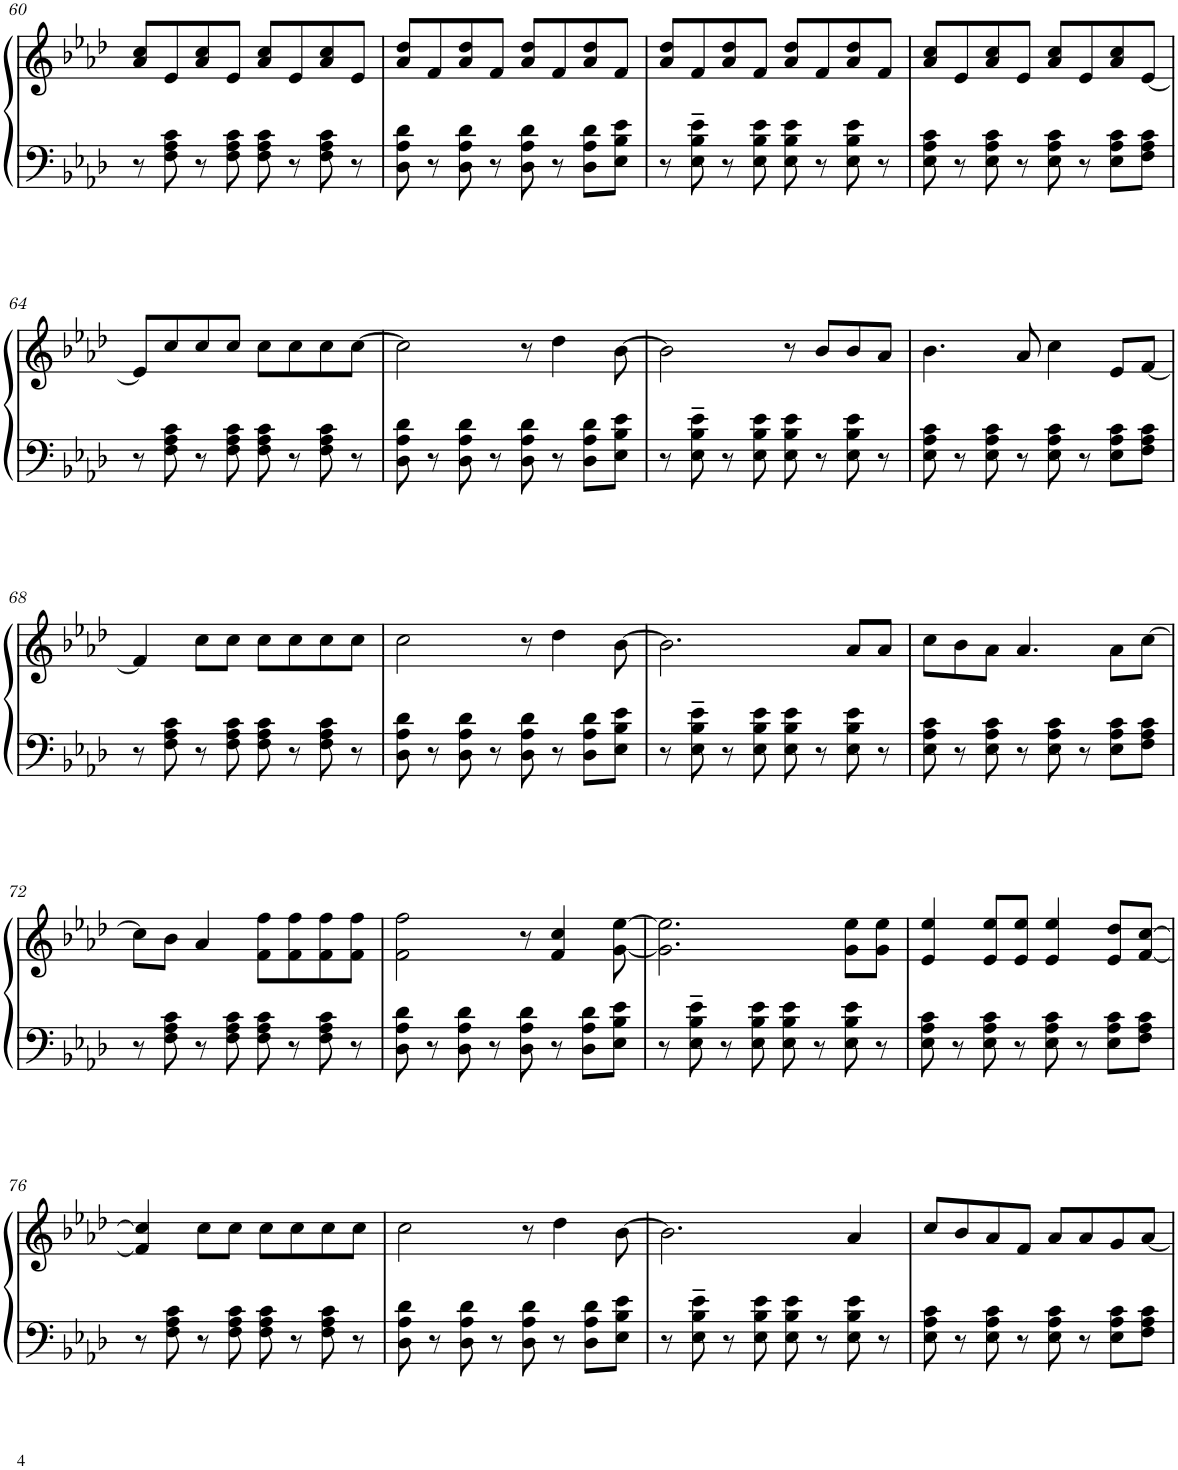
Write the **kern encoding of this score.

**kern	**kern
*part1	*part1
*staff2	*staff1
*I"Piano	*
*I'Pno.	*
!!LO:PB:g=z
*clefF4	*clefG2
*k[b-e-a-d-]	*k[b-e-a-d-]
*M4/4	*M4/4
=60	=60
8r	8a-/ 8cc/L
8F\ 8A-\ 8c\	8e-/
8r	8a-/ 8cc/
8F\ 8A-\ 8c\	8e-/J
8F\ 8A-\ 8c\	8a-/ 8cc/L
8r	8e-/
8F\ 8A-\ 8c\	8a-/ 8cc/
8r	8e-/J
=61	=61
8D-\ 8A-\ 8d-\	8a-/ 8dd-/L
8r	8f/
8D-\ 8A-\ 8d-\	8a-/ 8dd-/
8r	8f/J
8D-\ 8A-\ 8d-\	8a-/ 8dd-/L
8r	8f/
8D-\ 8A-\ 8d-\L	8a-/ 8dd-/
8E-\ 8B-\ 8e-\J	8f/J
=62	=62
8r	8a-/ 8dd-/L
8E-\~ 8B-\~ 8e-\~	8f/
8r	8a-/ 8dd-/
8E-\ 8B-\ 8e-\	8f/J
8E-\ 8B-\ 8e-\	8a-/ 8dd-/L
8r	8f/
8E-\ 8B-\ 8e-\	8a-/ 8dd-/
8r	8f/J
=63	=63
8E-\ 8A-\ 8c\	8a-/ 8cc/L
8r	8e-/
8E-\ 8A-\ 8c\	8a-/ 8cc/
8r	8e-/J
8E-\ 8A-\ 8c\	8a-/ 8cc/L
8r	8e-/
8E-\ 8A-\ 8c\L	8a-/ 8cc/
8F\ 8A-\ 8c\J	[8e-/J
!!LO:LB:g=z
=64	=64
8r	8e-/L]
8F\ 8A-\ 8c\	8cc/
8r	8cc/
8F\ 8A-\ 8c\	8cc/J
8F\ 8A-\ 8c\	8cc\L
8r	8cc\
8F\ 8A-\ 8c\	8cc\
8r	[8cc\J
=65	=65
8D-\ 8A-\ 8d-\	2cc\]
8r	.
8D-\ 8A-\ 8d-\	.
8r	.
8D-\ 8A-\ 8d-\	8r
8r	4dd-\
8D-\ 8A-\ 8d-\L	.
8E-\ 8B-\ 8e-\J	[8b-\
=66	=66
8r	2b-\]
8E-\~ 8B-\~ 8e-\~	.
8r	.
8E-\ 8B-\ 8e-\	.
8E-\ 8B-\ 8e-\	8r
8r	8b-/L
8E-\ 8B-\ 8e-\	8b-/
8r	8a-/J
=67	=67
8E-\ 8A-\ 8c\	4.b-\
8r	.
8E-\ 8A-\ 8c\	.
8r	8a-/
8E-\ 8A-\ 8c\	4cc\
8r	.
8E-\ 8A-\ 8c\L	8e-/L
8F\ 8A-\ 8c\J	[8f/J
!!LO:LB:g=z
=68	=68
8r	4f/]
8F\ 8A-\ 8c\	.
8r	8cc\L
8F\ 8A-\ 8c\	8cc\J
8F\ 8A-\ 8c\	8cc\L
8r	8cc\
8F\ 8A-\ 8c\	8cc\
8r	8cc\J
=69	=69
8D-\ 8A-\ 8d-\	2cc\
8r	.
8D-\ 8A-\ 8d-\	.
8r	.
8D-\ 8A-\ 8d-\	8r
8r	4dd-\
8D-\ 8A-\ 8d-\L	.
8E-\ 8B-\ 8e-\J	[8b-\
=70	=70
8r	2.b-\]
8E-\~ 8B-\~ 8e-\~	.
8r	.
8E-\ 8B-\ 8e-\	.
8E-\ 8B-\ 8e-\	.
8r	.
8E-\ 8B-\ 8e-\	8a-/L
8r	8a-/J
=71	=71
8E-\ 8A-\ 8c\	8cc\L
8r	8b-\
8E-\ 8A-\ 8c\	8a-\J
8r	4.a-/
8E-\ 8A-\ 8c\	.
8r	.
8E-\ 8A-\ 8c\L	8a-\L
8F\ 8A-\ 8c\J	[8cc\J
!!LO:LB:g=z
=72	=72
8r	8cc\L]
8F\ 8A-\ 8c\	8b-\J
8r	4a-/
8F\ 8A-\ 8c\	.
8F\ 8A-\ 8c\	8f\ 8ff\L
8r	8f\ 8ff\
8F\ 8A-\ 8c\	8f\ 8ff\
8r	8f\ 8ff\J
=73	=73
8D-\ 8A-\ 8d-\	2f\ 2ff\
8r	.
8D-\ 8A-\ 8d-\	.
8r	.
8D-\ 8A-\ 8d-\	8r
8r	4f/ 4cc/
8D-\ 8A-\ 8d-\L	.
8E-\ 8B-\ 8e-\J	[8g\ [8ee-\
=74	=74
8r	2.g\] 2.ee-\]
8E-\~ 8B-\~ 8e-\~	.
8r	.
8E-\ 8B-\ 8e-\	.
8E-\ 8B-\ 8e-\	.
8r	.
8E-\ 8B-\ 8e-\	8g\ 8ee-\L
8r	8g\ 8ee-\J
=75	=75
8E-\ 8A-\ 8c\	4e-/ 4ee-/
8r	.
8E-\ 8A-\ 8c\	8e-/ 8ee-/L
8r	8e-/ 8ee-/J
8E-\ 8A-\ 8c\	4e-/ 4ee-/
8r	.
8E-\ 8A-\ 8c\L	8e-/ 8dd-/L
8F\ 8A-\ 8c\J	[8f/ [8cc/J
!!LO:LB:g=z
=76	=76
8r	4f/] 4cc/]
8F\ 8A-\ 8c\	.
8r	8cc\L
8F\ 8A-\ 8c\	8cc\J
8F\ 8A-\ 8c\	8cc\L
8r	8cc\
8F\ 8A-\ 8c\	8cc\
8r	8cc\J
=77	=77
8D-\ 8A-\ 8d-\	2cc\
8r	.
8D-\ 8A-\ 8d-\	.
8r	.
8D-\ 8A-\ 8d-\	8r
8r	4dd-\
8D-\ 8A-\ 8d-\L	.
8E-\ 8B-\ 8e-\J	[8b-\
=78	=78
8r	2.b-\]
8E-\~ 8B-\~ 8e-\~	.
8r	.
8E-\ 8B-\ 8e-\	.
8E-\ 8B-\ 8e-\	.
8r	.
8E-\ 8B-\ 8e-\	4a-/
8r	.
=79	=79
8E-\ 8A-\ 8c\	8cc/L
8r	8b-/
8E-\ 8A-\ 8c\	8a-/
8r	8f/J
8E-\ 8A-\ 8c\	8a-/L
8r	8a-/
8E-\ 8A-\ 8c\L	8g/
8F\ 8A-\ 8c\J	[8a-/J
=	=
*-	*-
